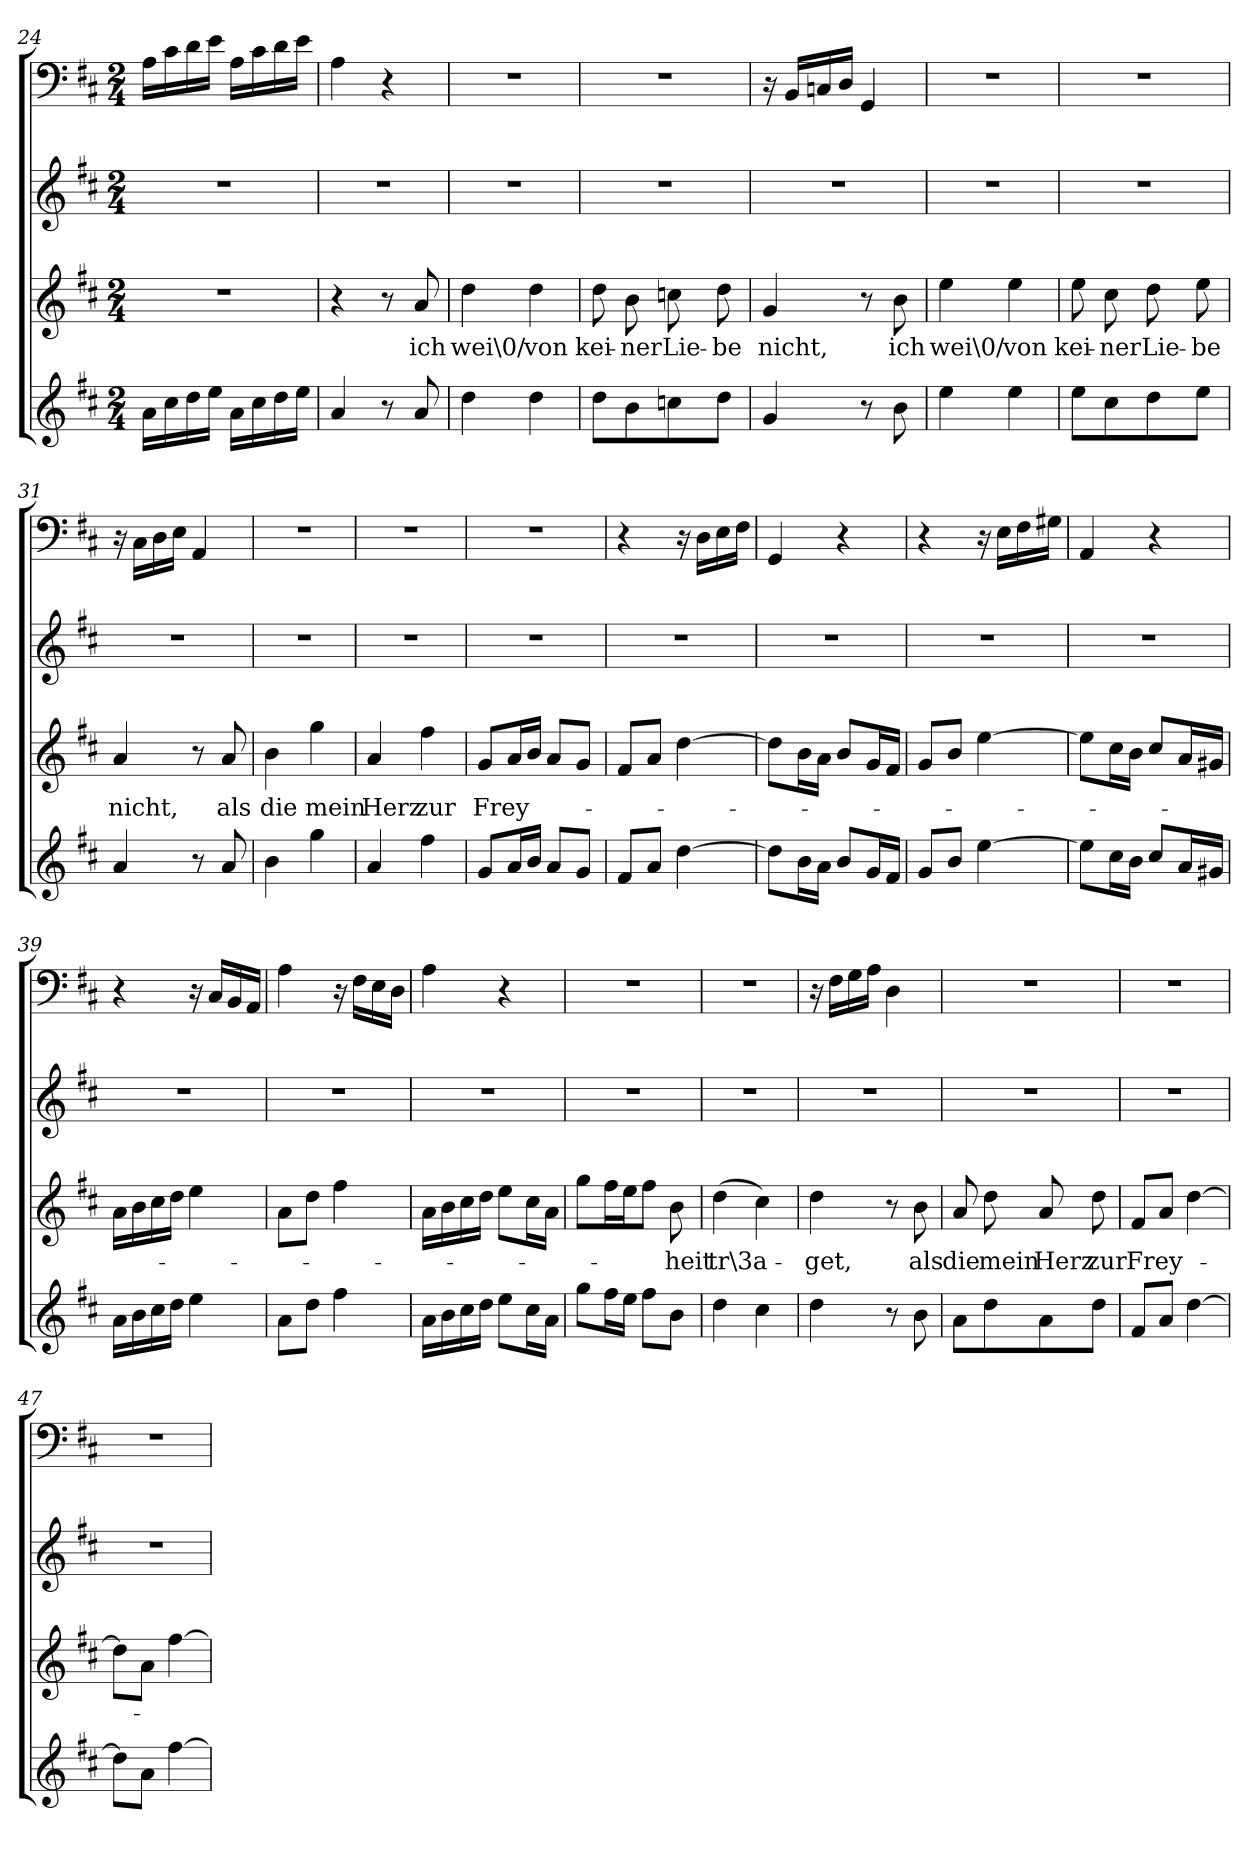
**kern	**kern	**text	**kern	**kern
*part4	*part3	*part3	*part2	*part1
*staff4	*staff3	*staff3	*staff2	*staff1
*clefG2	*clefG2	*	*clefG2	*clefF4
*k[f#c#]	*k[f#c#]	*	*k[f#c#]	*k[f#c#]
*D:	*D:	*	*D:	*D:
*M2/4	*M2/4	*	*M2/4	*M2/4
=24	=24	=24	=24	=24
16a\LL	2r	.	2r	16A\LL
16cc#\	.	.	.	16c#\
16dd\	.	.	.	16d\
16ee\JJ	.	.	.	16e\JJ
16a\LL	.	.	.	16A\LL
16cc#\	.	.	.	16c#\
16dd\	.	.	.	16d\
16ee\JJ	.	.	.	16e\JJ
=25	=25	=25	=25	=25
4a/	4r	.	2r	4A\
8r	8r	.	.	4r
8a/	8a/	ich	.	.
=26	=26	=26	=26	=26
4dd\	4dd\	wei\0/	2r	2r
4dd\	4dd\	von	.	.
=27	=27	=27	=27	=27
8dd\L	8dd\	kei-	2r	2r
8b\	8b\	-ner	.	.
8ccn\	8ccn\	Lie-	.	.
8dd\J	8dd\	-be	.	.
=28	=28	=28	=28	=28
4g/	4g/	nicht,	2r	16r
.	.	.	.	16BB/LL
.	.	.	.	16Cn/
.	.	.	.	16D/JJ
8r	8r	.	.	4GG/
8b\	8b\	ich	.	.
=29	=29	=29	=29	=29
4ee\	4ee\	wei\0/	2r	2r
4ee\	4ee\	von	.	.
=30	=30	=30	=30	=30
8ee\L	8ee\	kei-	2r	2r
8cc#\	8cc#\	-ner	.	.
8dd\	8dd\	Lie-	.	.
8ee\J	8ee\	-be	.	.
=31	=31	=31	=31	=31
4a/	4a/	nicht,	2r	16r
.	.	.	.	16C#\LL
.	.	.	.	16D\
.	.	.	.	16E\JJ
8r	8r	.	.	4AA/
8a/	8a/	als	.	.
=32	=32	=32	=32	=32
4b\	4b\	die	2r	2r
4gg\	4gg\	mein	.	.
=33	=33	=33	=33	=33
4a/	4a/	Herz	2r	2r
4ff#\	4ff#\	zur	.	.
=34	=34	=34	=34	=34
8g/L	8g/L	Frey-	2r	2r
16a/L	16a/L	.	.	.
16b/JJ	16b/JJ	.	.	.
8a/L	8a/L	.	.	.
8g/J	8g/J	.	.	.
=35	=35	=35	=35	=35
8f#/L	8f#/L	.	2r	4r
8a/J	8a/J	.	.	.
[4dd\	[4dd\	.	.	16r
.	.	.	.	16D\LL
.	.	.	.	16E\
.	.	.	.	16F#\JJ
=36	=36	=36	=36	=36
8dd\L]	8dd\L]	.	2r	4GG/
16b\L	16b\L	.	.	.
16a\JJ	16a\JJ	.	.	.
8b/L	8b/L	.	.	4r
16g/L	16g/L	.	.	.
16f#/JJ	16f#/JJ	.	.	.
=37	=37	=37	=37	=37
8g/L	8g/L	.	2r	4r
8b/J	8b/J	.	.	.
[4ee\	[4ee\	.	.	16r
.	.	.	.	16E\LL
.	.	.	.	16F#\
.	.	.	.	16G#X\JJ
=38	=38	=38	=38	=38
8ee\L]	8ee\L]	.	2r	4AA/
16cc#\L	16cc#\L	.	.	.
16b\JJ	16b\JJ	.	.	.
8cc#/L	8cc#/L	.	.	4r
16a/L	16a/L	.	.	.
16g#X/JJ	16g#X/JJ	.	.	.
=39	=39	=39	=39	=39
16a\LL	16a\LL	.	2r	4r
16b\	16b\	.	.	.
16cc#\	16cc#\	.	.	.
16dd\JJ	16dd\JJ	.	.	.
4ee\	4ee\	.	.	16r
.	.	.	.	16C#/LL
.	.	.	.	16BB/
.	.	.	.	16AA/JJ
=40	=40	=40	=40	=40
8a\L	8a\L	.	2r	4A\
8dd\J	8dd\J	.	.	.
4ff#\	4ff#\	.	.	16r
.	.	.	.	16F#\LL
.	.	.	.	16E\
.	.	.	.	16D\JJ
=41	=41	=41	=41	=41
16a\LL	16a\LL	.	2r	4A\
16b\	16b\	.	.	.
16cc#\	16cc#\	.	.	.
16dd\JJ	16dd\JJ	.	.	.
8ee\L	8ee\L	.	.	4r
16cc#\L	16cc#\L	.	.	.
16a\JJ	16a\JJ	.	.	.
=42	=42	=42	=42	=42
8gg\L	8gg\L	.	2r	2r
16ff#\L	16ff#\L	.	.	.
16ee\JJ	16ee\J	.	.	.
8ff#\L	8ff#\J	.	.	.
8b\J	8b\	-heit	.	.
=43	=43	=43	=43	=43
4dd\	(4dd\	tr\3a-	2r	2r
4cc#\	4cc#\)	.	.	.
=44	=44	=44	=44	=44
4dd\	4dd\	-get,	2r	16r
.	.	.	.	16F#\LL
.	.	.	.	16G\
.	.	.	.	16A\JJ
8r	8r	.	.	4D\
8b\	8b\	als	.	.
=45	=45	=45	=45	=45
8a\L	8a/	die	2r	2r
8dd\	8dd\	mein	.	.
8a\	8a/	Herz	.	.
8dd\J	8dd\	zur	.	.
=46	=46	=46	=46	=46
8f#/L	8f#/L	Frey-	2r	2r
8a/J	8a/J	.	.	.
[4dd\	[4dd\	.	.	.
=47	=47	=47	=47	=47
8dd\L]	8dd\L]	.	2r	2r
8a\J	8a\J	.	.	.
[4ff#\	[4ff#\	.	.	.
=	=	=	=	=
*-	*-	*-	*-	*-
